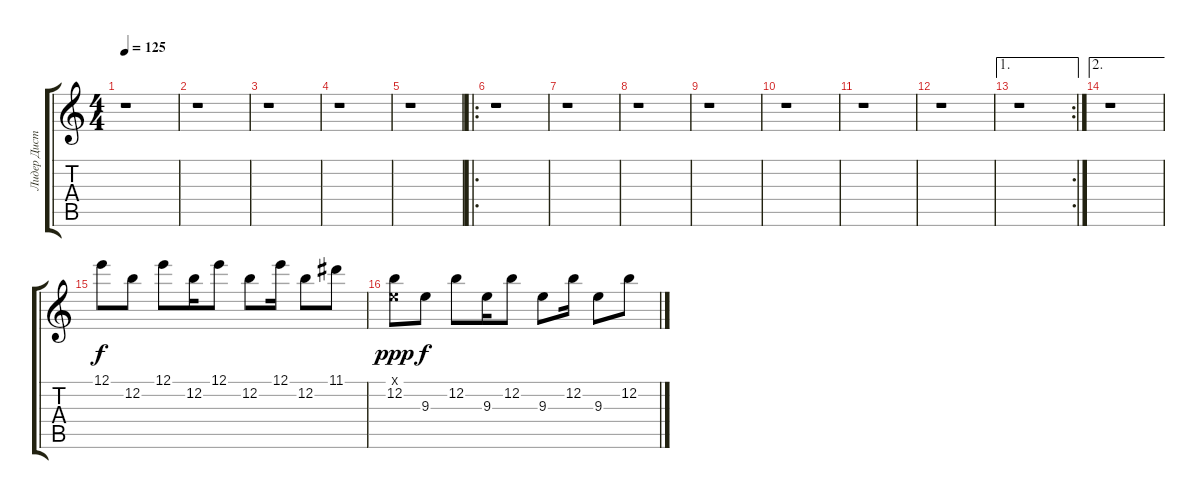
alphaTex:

\track ("Лидер ДисторЖН" "Лидер Дист") {instrument distortionguitar}
\staff {score tabs}
\tuning (E4 B3 G3 D3 A2 E2) {hide}
\ts (4 4)
\tempo 125
\clef g2
\ks c
r.1{dy f} |
r.1 |
r.1 |
r.1 |
r.1 |
\ro
r.1 |
r.1 |
r.1 |
r.1 |
r.1 |
r.1 |
r.1 |
\ae 1
\rc 2
r.1 |
\ae 2
r.1 |
12.1.8 12.2.8 12.1.8 12.2.16 12.1.8 12.2.8 12.1.16 12.2.8 11.1.8 |
(0.1{x} 12.2).8{dy ppp} 9.3.8{dy f} 12.2.8 9.3.16 12.2.8 9.3.8 12.2.16 9.3.8 12.2.8
